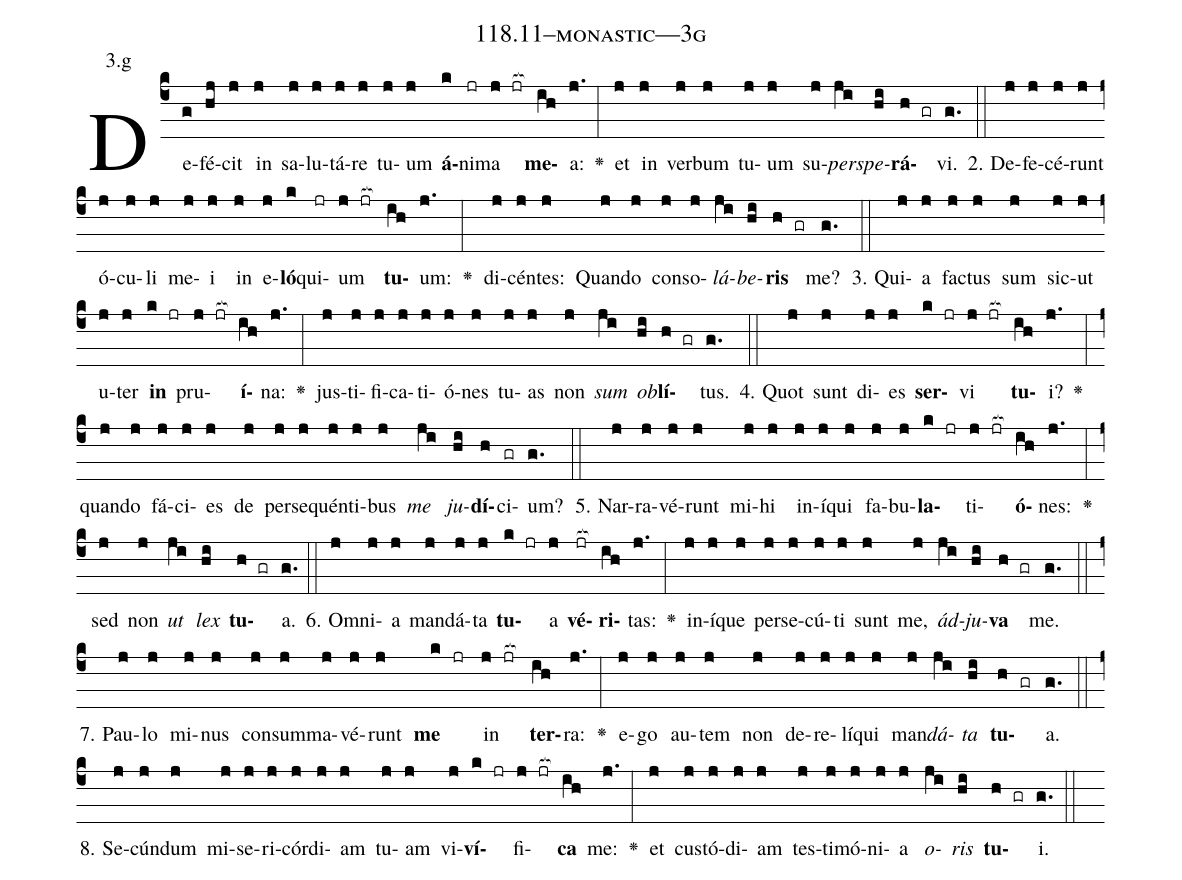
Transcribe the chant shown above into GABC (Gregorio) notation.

name: 118.11--monastic---3g;
annotation: 3.g;
%%
(c4)De(g)fé(hj)cit(j) in(j) sa(j)lu(j)tá(j)re(j) tu(j)um(j) <b>á</b>(k)ni(jr)ma(j jr[ocb:1{]) <b>me</b>(ih[ocb:0}])a:(j.) <v>\greheightstar</v>(:) et(j) in(j) ver(j)bum(j) tu(j)um(j) su(j)<i>per</i>(ji)<i>spe</i>(hi)<b>rá</b>(h gr)vi.(g.) (::)
2. De(j)fe(j)cé(j)runt(j) ó(j)cu(j)li(j) me(j)i(j) in(j) e(j)<b>ló</b>(k)qui(jr)um(j jr[ocb:1{]) <b>tu</b>(ih[ocb:0}])um:(j.) <v>\greheightstar</v>(:) di(j)cén(j)tes:(j) Quan(j)do(j) con(j)so(j)<i>lá</i>(ji)<i>be</i>(hi)<b>ris</b>(h gr) me?(g.) (::)
3. Qui(j)a(j) fac(j)tus(j) sum(j) sic(j)ut(j) u(j)ter(j) <b>in</b>(k jr) pru(j jr[ocb:1{])<b>í</b>(ih[ocb:0}])na:(j.) <v>\greheightstar</v>(:) jus(j)ti(j)fi(j)ca(j)ti(j)ó(j)nes(j) tu(j)as(j) non(j) <i>sum</i>(ji) <i>ob</i>(hi)<b>lí</b>(h gr)tus.(g.) (::)
4. Quot(j) sunt(j) di(j)es(j) <b>ser</b>(k jr)vi(j jr[ocb:1{]) <b>tu</b>(ih[ocb:0}])i?(j.) <v>\greheightstar</v>(:) quan(j)do(j) fá(j)ci(j)es(j) de(j) per(j)se(j)quén(j)ti(j)bus(j) <i>me</i>(ji) <i>ju</i>(hi)<b>dí</b>(h)ci(gr)um?(g.) (::)
5. Nar(j)ra(j)vé(j)runt(j) mi(j)hi(j) in(j)í(j)qui(j) fa(j)bu(j)<b>la</b>(k jr)ti(j jr[ocb:1{])<b>ó</b>(ih[ocb:0}])nes:(j.) <v>\greheightstar</v>(:) sed(j) non(j) <i>ut</i>(ji) <i>lex</i>(hi) <b>tu</b>(h gr)a.(g.) (::)
6. Om(j)ni(j)a(j) man(j)dá(j)ta(j) <b>tu</b>(k jr)a(j) <b>vé</b>(jr[ocb:1{])<b>ri</b>(ih[ocb:0}])tas:(j.) <v>\greheightstar</v>(:) in(j)í(j)que(j) per(j)se(j)cú(j)ti(j) sunt(j) me,(j) <i>ád</i>(ji)<i>ju</i>(hi)<b>va</b>(h gr) me.(g.) (::)
7. Pau(j)lo(j) mi(j)nus(j) con(j)sum(j)ma(j)vé(j)runt(j) <b>me</b>(k jr) in(j jr[ocb:1{]) <b>ter</b>(ih[ocb:0}])ra:(j.) <v>\greheightstar</v>(:) e(j)go(j) au(j)tem(j) non(j) de(j)re(j)lí(j)qui(j) man(j)<i>dá</i>(ji)<i>ta</i>(hi) <b>tu</b>(h gr)a.(g.) (::)
8. Se(j)cún(j)dum(j) mi(j)se(j)ri(j)cór(j)di(j)am(j) tu(j)am(j) vi(j)<b>ví</b>(k jr)fi(j jr[ocb:1{])<b>ca</b>(ih[ocb:0}]) me:(j.) <v>\greheightstar</v>(:) et(j) cus(j)tó(j)di(j)am(j) tes(j)ti(j)mó(j)ni(j)a(j) <i>o</i>(ji)<i>ris</i>(hi) <b>tu</b>(h gr)i.(g.) (::)
